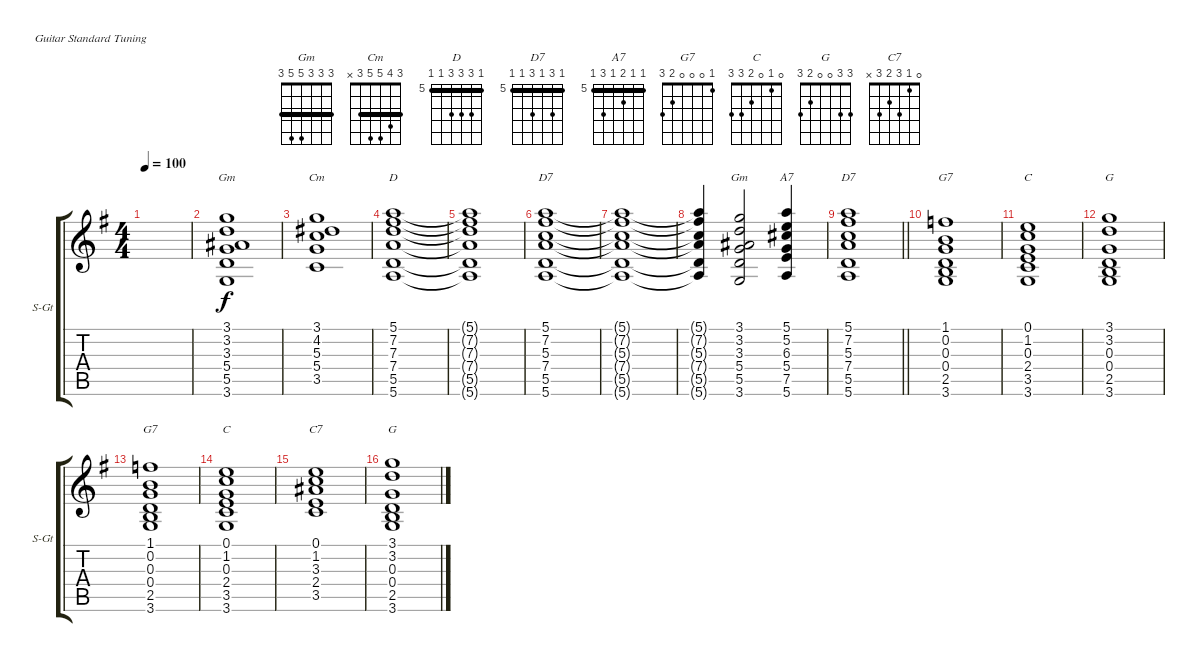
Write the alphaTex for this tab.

\defaultSystemsLayout 4
\bracketExtendMode groupsimilarinstruments
\useSystemSignSeparator
\singleTrackTrackNamePolicy allsystems
\multiTrackTrackNamePolicy allsystems
\firstSystemTrackNameOrientation horizontal
\otherSystemsTrackNameOrientation horizontal
\track ("Steel Guitar" "S-Gt") {instrument acousticguitarsteel}
\staff {score tabs}
\tuning (E4 B3 G3 D3 A2 E2)
\chord ("Gm" 3 3 3 5 5 3) {barre (3 3 3)}
\chord ("Cm" 3 4 5 5 3 x) {barre 3}
\chord ("D" 5 7 7 7 5 5) {firstfret 5 barre (5 5)}
\chord ("D7" 5 7 5 7 5 5) {firstfret 5 barre (5 5 5)}
\chord ("A7" 5 5 6 5 7 5) {firstfret 5 barre (5 5 5)}
\chord ("G7" 1 0 0 0 2 3)
\chord ("C" 0 1 0 2 3 3)
\chord ("G" 3 3 0 0 2 3)
\chord ("C7" 0 1 3 2 3 x)
\ts (4 4)
\ac
\tempo 100
\clef g2
\ks eminor
|
\beaming (8 4 4)
(3.6 5.5 5.4 3.3 3.2 3.1).1{ch "Gm"} |
(3.5 5.4 5.3 4.2 3.1).1{ch "Cm"} |
(5.6 5.5 7.4 7.3 7.2 5.1).1{ch "D"} |
(5.6{t} 5.5{t} 7.4{t} 7.3{t} 7.2{t} 5.1{t}).1 |
(5.6 5.5 7.4 5.3 7.2 5.1).1{ch "D7"} |
(5.6{t} 5.5{t} 7.4{t} 5.3{t} 7.2{t} 5.1{t}).1 |
(5.6{t} 5.5{t} 7.4{t} 5.3{t} 7.2{t} 5.1{t}).4 (3.6 5.5 5.4 3.3 3.2 3.1).2{ch "Gm"} (5.6 7.5 5.4 6.3 5.2 5.1).4{ch "A7"} |
\barLineRight lightlight
(5.6 5.5 7.4 5.3 7.2 5.1).1{ch "D7"} |
(3.6 2.5 0.4 0.3 0.2 1.1).1{ch "G7"} |
(3.5 2.4 3.6 0.3 1.2 0.1).1{ch "C"} |
(3.6 2.5 0.4 0.3 3.2 3.1).1{ch "G"} |
(3.6 2.5 0.4 0.3 0.2 1.1).1{ch "G7"} |
(3.5 2.4 3.6 0.3 1.2 0.1).1{ch "C"} |
(3.5 2.4 3.3 1.2 0.1).1{ch "C7"} |
(3.6 2.5 0.4 0.3 3.2 3.1).1{ch "G"}
